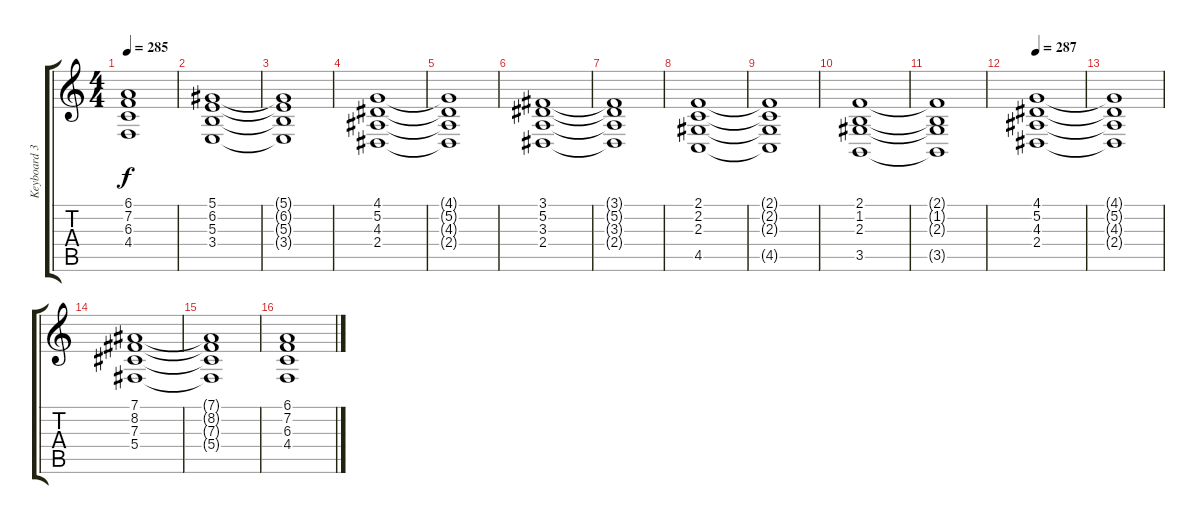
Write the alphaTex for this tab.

\track ("Keyboard 3" "Keyboard 3") {instrument stringensemble2}
\staff {score tabs}
\tuning (Eb4 Bb3 Gb3 Db3 Ab2 Eb2) {hide}
\ts (4 4)
\tempo 285
\clef g2
\ks c
(6.1{t} 7.2{t} 6.3{t} 4.4{t}).1{dy f} |
(5.1 6.2 5.3 3.4).1 |
(5.1{t} 6.2{t} 5.3{t} 3.4{t}).1 |
(4.1 5.2 4.3 2.4).1 |
(4.1{t} 5.2{t} 4.3{t} 2.4{t}).1 |
(3.1 5.2 3.3 2.4).1 |
(3.1{t} 5.2{t} 3.3{t} 2.4{t}).1 |
(2.1 2.2 2.3 4.5).1 |
(2.1{t} 2.2{t} 2.3{t} 4.5{t}).1 |
(2.1 1.2 2.3 3.5).1 |
(2.1{t} 1.2{t} 2.3{t} 3.5{t}).1 |
\tempo 287
(4.1 5.2 4.3 2.4).1 |
(4.1{t} 5.2{t} 4.3{t} 2.4{t}).1 |
(7.1 8.2 7.3 5.4).1 |
(7.1{t} 8.2{t} 7.3{t} 5.4{t}).1 |
(6.1 7.2 6.3 4.4).1
